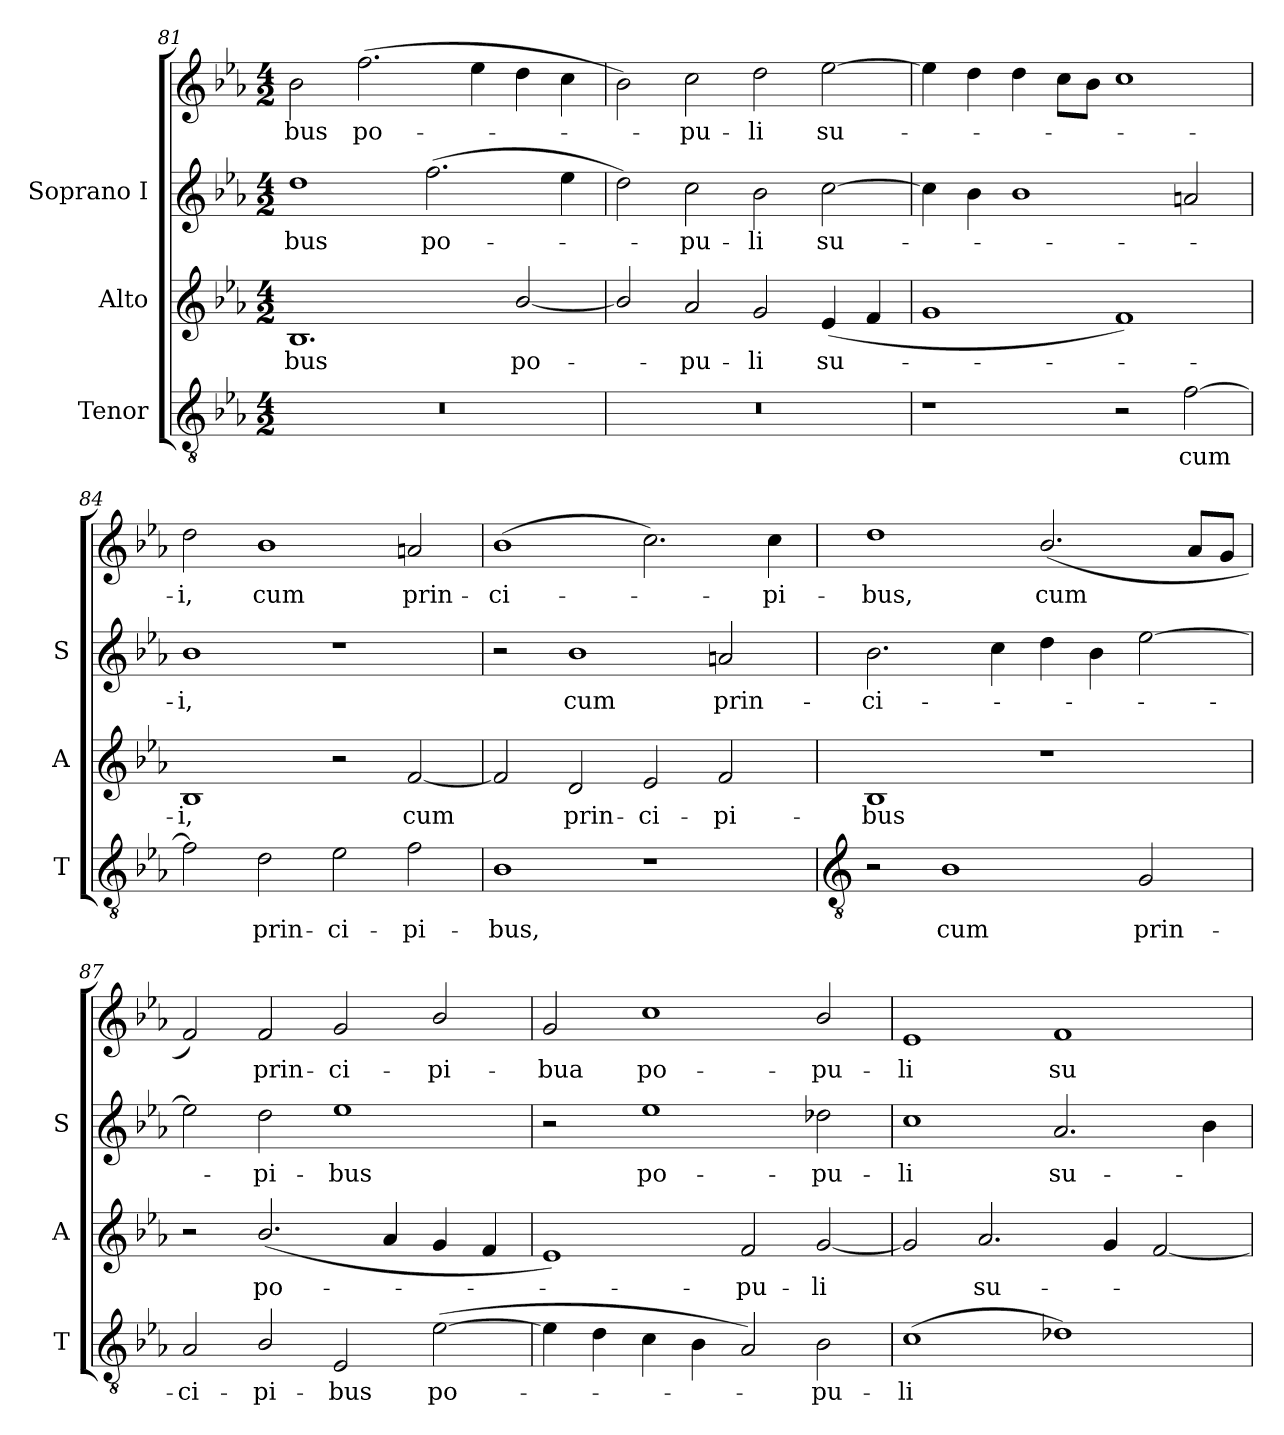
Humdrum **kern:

**kern	**text	**kern	**text	**kern	**text	**kern	**text
*part3	*part3	*part2	*part2	*part1	*part1	*part1	*part1
*staff4	*staff4	*staff3	*staff3	*staff2	*staff2	*staff1	*staff1
*I"Tenor	*	*I"Alto	*	*I"Soprano I	*	*	*
*I'T	*	*I'A	*	*I'S	*	*	*
*clefGv2	*	*clefG2	*	*clefG2	*	*clefG2	*
*k[b-e-a-]	*	*k[b-e-a-]	*	*k[b-e-a-]	*	*k[b-e-a-]	*
*E-:	*	*E-:	*	*E-:	*	*E-:	*
*M4/2	*	*M4/2	*	*M4/2	*	*M4/2	*
=81	=81	=81	=81	=81	=81	=81	=81
!	!	!	!LO:LY:b	!	!LO:LY:b	!	!LO:LY:b
0r	.	1.B-	-bus	1dd	bus	2b-	-bus
!	!	!	!	!	!	!	!LO:LY:b
.	.	.	.	.	.	(>2.ff	po-
!	!	!	!	!	!LO:LY:b	!	!
.	.	.	.	(>2.ff	po-	.	.
.	.	.	.	.	.	4ee-	.
!	!	!	!LO:LY:b	!	!	!	!
.	.	[2b-/	po-	.	.	4dd	.
.	.	.	.	4ee-	.	4cc	.
=82	=82	=82	=82	=82	=82	=82	=82
0r	.	2b-/]	.	2dd)	.	2b-)	.
!	!	!	!LO:LY:b	!	!LO:LY:b	!	!LO:LY:b
.	.	2a-	pu-	2cc	pu-	2cc	pu-
!	!	!	!LO:LY:b	!	!LO:LY:b	!	!LO:LY:b
.	.	2g	-li	2b-	-li	2dd	-li
!	!	!	!LO:LY:b	!	!LO:LY:b	!	!LO:LY:b
.	.	(<4e-	su-	(>[2cc	su-	[2ee-	su-
.	.	4f	.	.	.	.	.
=83	=83	=83	=83	=83	=83	=83	=83
1r	.	1g	.	4cc]	.	4ee-]	.
.	.	.	.	4b-	.	4dd	.
.	.	.	.	1b-	.	4dd	.
.	.	.	.	.	.	8ccL	.
.	.	.	.	.	.	8b-J	.
2r	.	1f)	.	.	.	1cc)	.
!	!LO:LY:b	!	!	!	!	!	!
[2f	cum	.	.	2an	.	.	.
=84	=84	=84	=84	=84	=84	=84	=84
!	!	!	!LO:LY:b	!	!LO:LY:b	!	!LO:LY:b
2f]	.	1B-	i,	1b-	-i,	2dd	i,
!	!LO:LY:b	!	!	!	!	!	!LO:LY:b
2d	prin-	.	.	.	.	1b-	cum
!	!LO:LY:b	!	!	!	!	!	!
2e-	-ci-	2r	.	1r	.	.	.
!	!LO:LY:b	!	!LO:LY:b	!	!	!	!LO:LY:b
2f	-pi-	[2f	cum	.	.	2an	prin-
=85	=85	=85	=85	=85	=85	=85	=85
!	!LO:LY:b	!	!	!	!	!	!LO:LY:b
1B-	-bus,	2f]	.	2r	.	(>1b-	ci-
!	!	!	!LO:LY:b	!	!LO:LY:b	!	!
.	.	2d	prin-	1b-	-cum	.	.
!	!	!	!LO:LY:b	!	!	!	!
1r	.	2e-	-ci-	.	.	2.cc)	.
!	!	!	!LO:LY:b	!	!LO:LY:b	!	!
.	.	2f	-pi-	2an	prin-	.	.
!	!	!	!	!	!	!	!LO:LY:b
.	.	.	.	.	.	4cc	pi-
!!LO:LB:g=z
=86	=86	=86	=86	=86	=86	=86	=86
*clefGv2	*	*	*	*	*	*	*
!	!	!	!LO:LY:b	!	!LO:LY:b	!	!LO:LY:b
2r	.	1B-	-bus	2.b-	ci-	1dd	-bus,
!	!LO:LY:b	!	!	!	!	!	!
1B-	cum	.	.	.	.	.	.
.	.	.	.	4cc	.	.	.
!	!	!	!	!	!	!	!LO:LY:b
.	.	1r	.	4dd	.	(<2.b-/	cum
.	.	.	.	4b-	.	.	.
!	!LO:LY:b	!	!	!	!	!	!
2G	prin-	.	.	[2ee-	.	.	.
.	.	.	.	.	.	8a-L	.
.	.	.	.	.	.	8gJ	.
=87	=87	=87	=87	=87	=87	=87	=87
!	!LO:LY:b	!	!	!	!	!	!
2A-	-ci-	2r	.	2ee-]	.	2f)	.
!	!LO:LY:b	!	!LO:LY:b	!	!LO:LY:b	!	!LO:LY:b
2B-/	-pi-	(<2.b-/	po-	2dd	-pi-	2f	prin-
!	!LO:LY:b	!	!	!	!LO:LY:b	!	!LO:LY:b
2E-	-bus	.	.	1ee-	-bus	2g	-ci-
.	.	4a-	.	.	.	.	.
!	!LO:LY:b	!	!	!	!	!	!LO:LY:b
(>[2e-	po-	4g	.	.	.	2b-/	-pi-
.	.	4f	.	.	.	.	.
=88	=88	=88	=88	=88	=88	=88	=88
!	!	!	!	!	!	!	!LO:LY:b
4e-]	.	1e-)	.	2r	.	2g	bua
4d	.	.	.	.	.	.	.
!	!	!	!	!	!LO:LY:b	!	!LO:LY:b
4c	.	.	.	1ee-	-po-	1cc	po-
4B-	.	.	.	.	.	.	.
!	!	!	!LO:LY:b	!	!	!	!
2A-)	.	2f	pu-	.	.	.	.
!	!LO:LY:b	!	!LO:LY:b	!	!LO:LY:b	!	!LO:LY:b
2B-	pu-	[2g	-li	2dd-X	-pu-	2b-/	-pu-
=89	=89	=89	=89	=89	=89	=89	=89
!	!LO:LY:b	!	!	!	!LO:LY:b	!	!LO:LY:b
(>1c	-li	2g]	.	1cc	li	1e-	-li
!	!	!	!LO:LY:b	!	!	!	!
.	.	2.a-	su-	.	.	.	.
!	!	!	!	!	!LO:LY:b	!	!LO:LY:b
1d-X)	.	.	.	2.a-	su-	1f	su-
.	.	4g	.	.	.	.	.
.	.	[2f	.	.	.	.	.
.	.	.	.	4b-	.	.	.
=	=	=	=	=	=	=	=
*-	*-	*-	*-	*-	*-	*-	*-
